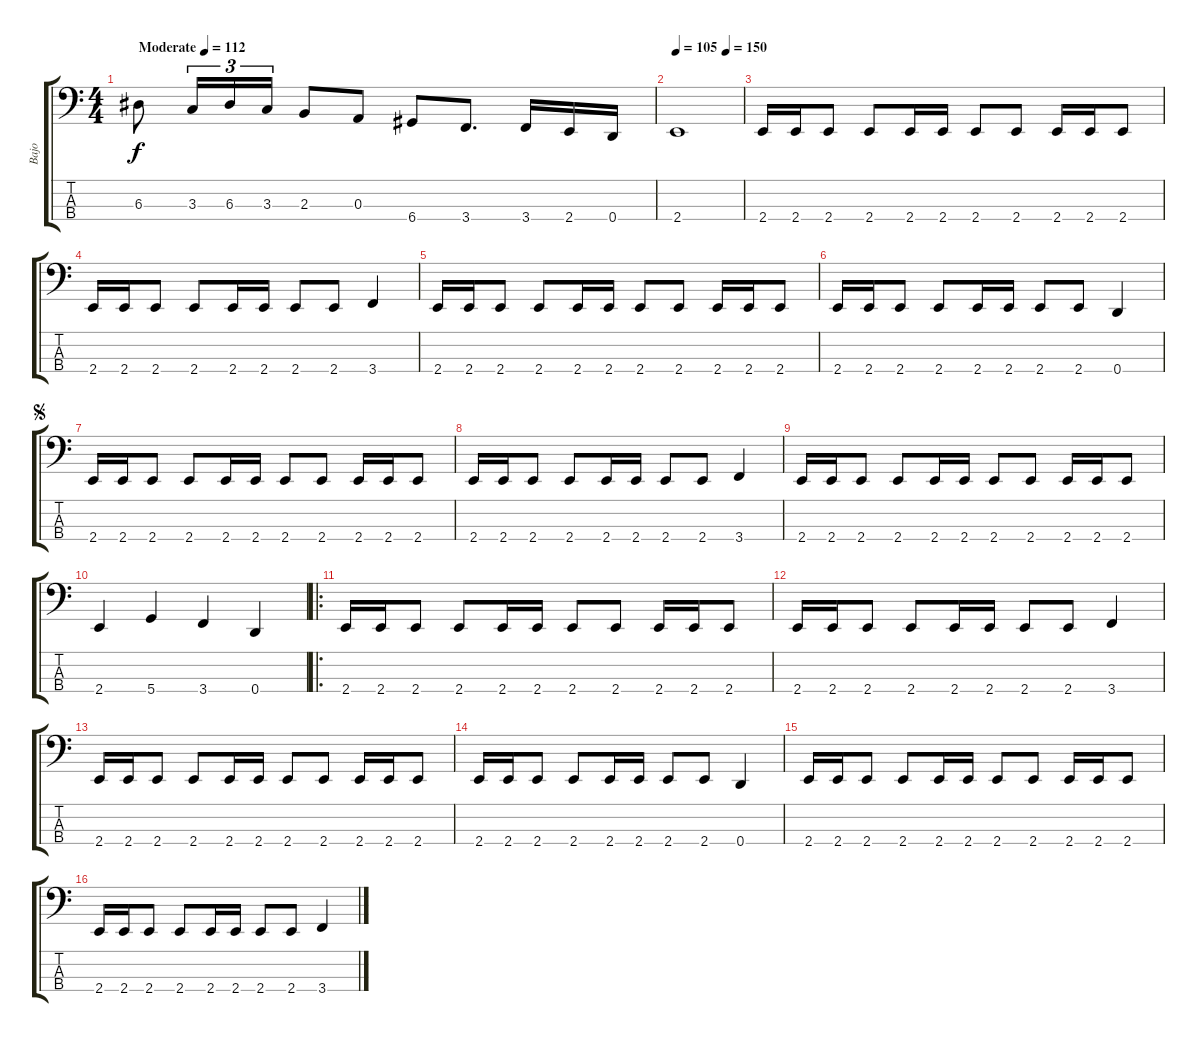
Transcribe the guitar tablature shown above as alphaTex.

\track ("Bajo" "Bajo") {instrument electricbassfinger}
\staff {score tabs}
\tuning (G2 D2 A1 D1) {hide}
\ts (4 4)
\tempo (112 "Moderate")
\tempo 97
\tempo (112 "Moderate")
\clef f4
\ks c
6.3.8{dy f instrument electricbassfinger} 3.3.16{tu (3 2)} 6.3.16{tu (3 2)} 3.3.16{tu (3 2)} 2.3.8 0.3.8 6.4.8 3.4.8{d} 3.4.16 2.4.16 0.4.16 |
\tempo 105
\tempo (150 0.75)
2.4.1 |
2.4.16{volume 10} 2.4.16 2.4.8 2.4.8 2.4.16 2.4.16 2.4.8 2.4.8 2.4.16 2.4.16 2.4.8 |
2.4.16 2.4.16 2.4.8 2.4.8 2.4.16 2.4.16 2.4.8 2.4.8 3.4.4 |
2.4.16 2.4.16 2.4.8 2.4.8 2.4.16 2.4.16 2.4.8 2.4.8 2.4.16 2.4.16 2.4.8 |
2.4.16 2.4.16 2.4.8 2.4.8 2.4.16 2.4.16 2.4.8 2.4.8 0.4.4 |
\jump segno
2.4.16 2.4.16 2.4.8 2.4.8 2.4.16 2.4.16 2.4.8 2.4.8 2.4.16 2.4.16 2.4.8 |
2.4.16 2.4.16 2.4.8 2.4.8 2.4.16 2.4.16 2.4.8 2.4.8 3.4.4 |
2.4.16 2.4.16 2.4.8 2.4.8 2.4.16 2.4.16 2.4.8 2.4.8 2.4.16 2.4.16 2.4.8 |
2.4.4 5.4.4 3.4.4 0.4.4 |
\ro
2.4.16 2.4.16 2.4.8 2.4.8 2.4.16 2.4.16 2.4.8 2.4.8 2.4.16 2.4.16 2.4.8 |
2.4.16 2.4.16 2.4.8 2.4.8 2.4.16 2.4.16 2.4.8 2.4.8 3.4.4 |
2.4.16 2.4.16 2.4.8 2.4.8 2.4.16 2.4.16 2.4.8 2.4.8 2.4.16 2.4.16 2.4.8 |
2.4.16 2.4.16 2.4.8 2.4.8 2.4.16 2.4.16 2.4.8 2.4.8 0.4.4 |
2.4.16 2.4.16 2.4.8 2.4.8 2.4.16 2.4.16 2.4.8 2.4.8 2.4.16 2.4.16 2.4.8 |
2.4.16 2.4.16 2.4.8 2.4.8 2.4.16 2.4.16 2.4.8 2.4.8 3.4.4
